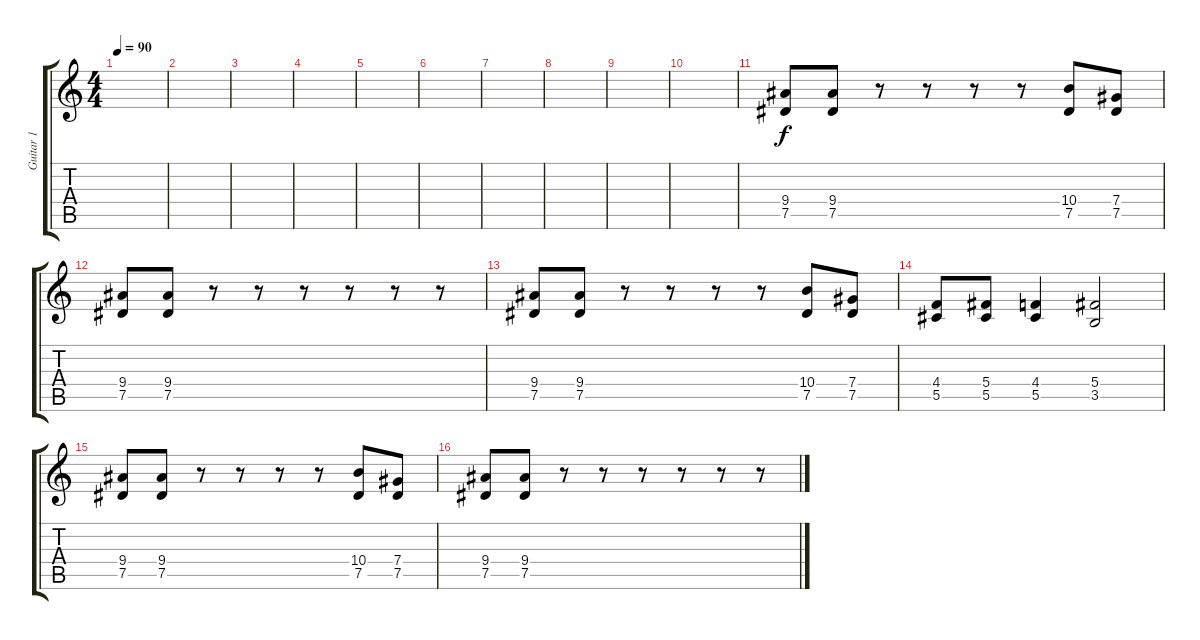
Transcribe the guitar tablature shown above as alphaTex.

\track ("Guitar 1" "Guitar 1") {instrument distortionguitar}
\staff {score tabs}
\tuning (Eb4 Bb3 Gb3 Db3 Ab2 Eb2) {hide}
\ts (4 4)
\tempo 90
\clef g2
\ks c
|
|
|
|
|
|
|
|
|
|
(9.4 7.5).8 (9.4 7.5).8 r.8 r.8 r.8 r.8 (10.4 7.5).8 (7.4 7.5).8 |
(9.4 7.5).8 (9.4 7.5).8 r.8 r.8 r.8 r.8 r.8 r.8 |
(9.4 7.5).8 (9.4 7.5).8 r.8 r.8 r.8 r.8 (10.4 7.5).8 (7.4 7.5).8 |
(4.4 5.5).8 (5.4 5.5).8 (4.4 5.5).4 (5.4 3.5).2 |
(9.4 7.5).8 (9.4 7.5).8 r.8 r.8 r.8 r.8 (10.4 7.5).8 (7.4 7.5).8 |
(9.4 7.5).8 (9.4 7.5).8 r.8 r.8 r.8 r.8 r.8 r.8
